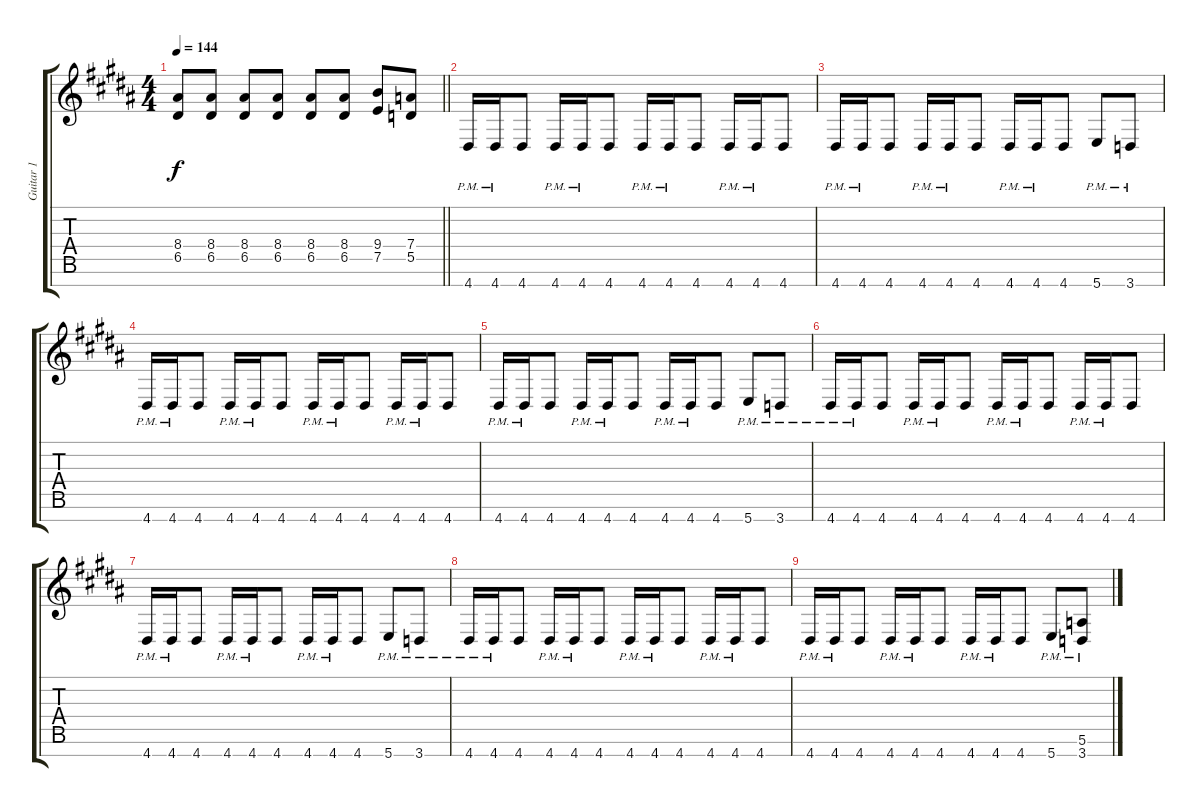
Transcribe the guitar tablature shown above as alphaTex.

\track ("Guitar 1" "Guitar 1") {instrument distortionguitar}
\staff {score tabs}
\tuning (E4 B3 G3 D3 A2 E2 B1) {hide}
\ts (4 4)
\tempo 144
\clef g2
\barLineRight lightlight
\ks g#minor
(8.4 6.5).8{dy f} (8.4 6.5).8 (8.4 6.5).8 (8.4 6.5).8 (8.4 6.5).8 (8.4 6.5).8 (9.4 7.5).8 (7.4 5.5).8 |
4.7{pm}.16 4.7{pm}.16 4.7.8 4.7{pm}.16 4.7{pm}.16 4.7.8 4.7{pm}.16 4.7{pm}.16 4.7.8 4.7{pm}.16 4.7{pm}.16 4.7.8 |
4.7{pm}.16 4.7{pm}.16 4.7.8 4.7{pm}.16 4.7{pm}.16 4.7.8 4.7{pm}.16 4.7{pm}.16 4.7.8 5.7{pm}.8 3.7{pm}.8 |
4.7{pm}.16 4.7{pm}.16 4.7.8 4.7{pm}.16 4.7{pm}.16 4.7.8 4.7{pm}.16 4.7{pm}.16 4.7.8 4.7{pm}.16 4.7{pm}.16 4.7.8 |
4.7{pm}.16 4.7{pm}.16 4.7.8 4.7{pm}.16 4.7{pm}.16 4.7.8 4.7{pm}.16 4.7{pm}.16 4.7.8 5.7{pm}.8 3.7{pm}.8 |
4.7{pm}.16 4.7{pm}.16 4.7.8 4.7{pm}.16 4.7{pm}.16 4.7.8 4.7{pm}.16 4.7{pm}.16 4.7.8 4.7{pm}.16 4.7{pm}.16 4.7.8 |
4.7{pm}.16 4.7{pm}.16 4.7.8 4.7{pm}.16 4.7{pm}.16 4.7.8 4.7{pm}.16 4.7{pm}.16 4.7.8 5.7{pm}.8 3.7{pm}.8 |
4.7{pm}.16 4.7{pm}.16 4.7.8 4.7{pm}.16 4.7{pm}.16 4.7.8 4.7{pm}.16 4.7{pm}.16 4.7.8 4.7{pm}.16 4.7{pm}.16 4.7.8 |
4.7{pm}.16 4.7{pm}.16 4.7.8 4.7{pm}.16 4.7{pm}.16 4.7.8 4.7{pm}.16 4.7{pm}.16 4.7.8 5.7{pm}.8 (5.6{pm} 3.7{pm}).8
